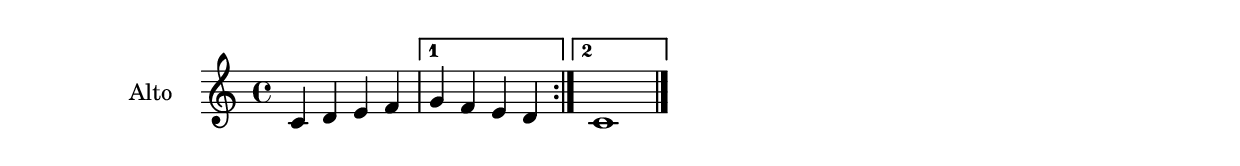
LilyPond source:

\version "2.24.1"
\header {
    title = ""
    subtitle = ""
    composer = ""
}

DSfine = {
  \once \override Score.RehearsalMark #'break-visibility = #'#(#t #t #f)
  \once \override Score.RehearsalMark.self-alignment-X = #RIGHT
  \mark \markup { \small "D.S. al fine" }
}

DCfine = {
  \once \override Score.RehearsalMark #'break-visibility = #'#(#t #t #f)
  \once \override Score.RehearsalMark.self-alignment-X = #RIGHT
  \mark \markup { \small "D.C. al fine" }
}

DCcoda = {
  \once \override Score.RehearsalMark #'break-visibility = #'#(#t #t #f)
  \once \override Score.RehearsalMark.self-alignment-X = #RIGHT
  \mark \markup { \small "D.C. al coda" }
}

DScoda = {
  \once \override Score.RehearsalMark #'break-visibility = #'#(#t #t #f)
  \once \override Score.RehearsalMark.self-alignment-X = #RIGHT
  \mark \markup { \small "D.S. al coda" }
}

Fine = {
  \once \override Score.RehearsalMark #'break-visibility = #'#(#t #t #f)
  \mark \markup { \small \italic "fine" }
}

GotoCoda = {
  \once \override Score.RehearsalMark #'break-visibility = #'#(#t #t #f)
  \once \override Score.RehearsalMark.self-alignment-X = #RIGHT
  \mark \markup { \small "To Coda" \raise #0.5 \smaller \musicglyph #"scripts.coda" }
}

Coda = {
  \once \override Score.RehearsalMark #'break-visibility = #'#(#f #t #t)
  \mark \markup { " " \musicglyph #"scripts.coda" \lower #0.9 "Coda" }
}

Segno = {
  \once \override Score.RehearsalMark #'break-visibility = #'#(#f #t #t)
  \mark \markup { \small \musicglyph #"scripts.segno" }
}

\paper { left-margin = 0.75\in }

<<
\new Staff \with {
    instrumentName = "Alto "
    shortInstrumentName = "Alto "
    midiInstrument = "alto"
} {
    { c'4 d'4 e'4 f'4 }
\set Score.repeatCommands = #'((volta "1"))
 { g'4 f'4 e'4 d'4 }
\set Score.repeatCommands = #'((volta #f))

\bar ":|."
\set Score.repeatCommands = #'((volta "2"))
 { c'1 }
\set Score.repeatCommands = #'((volta #f))

\bar "|."
}

>>
